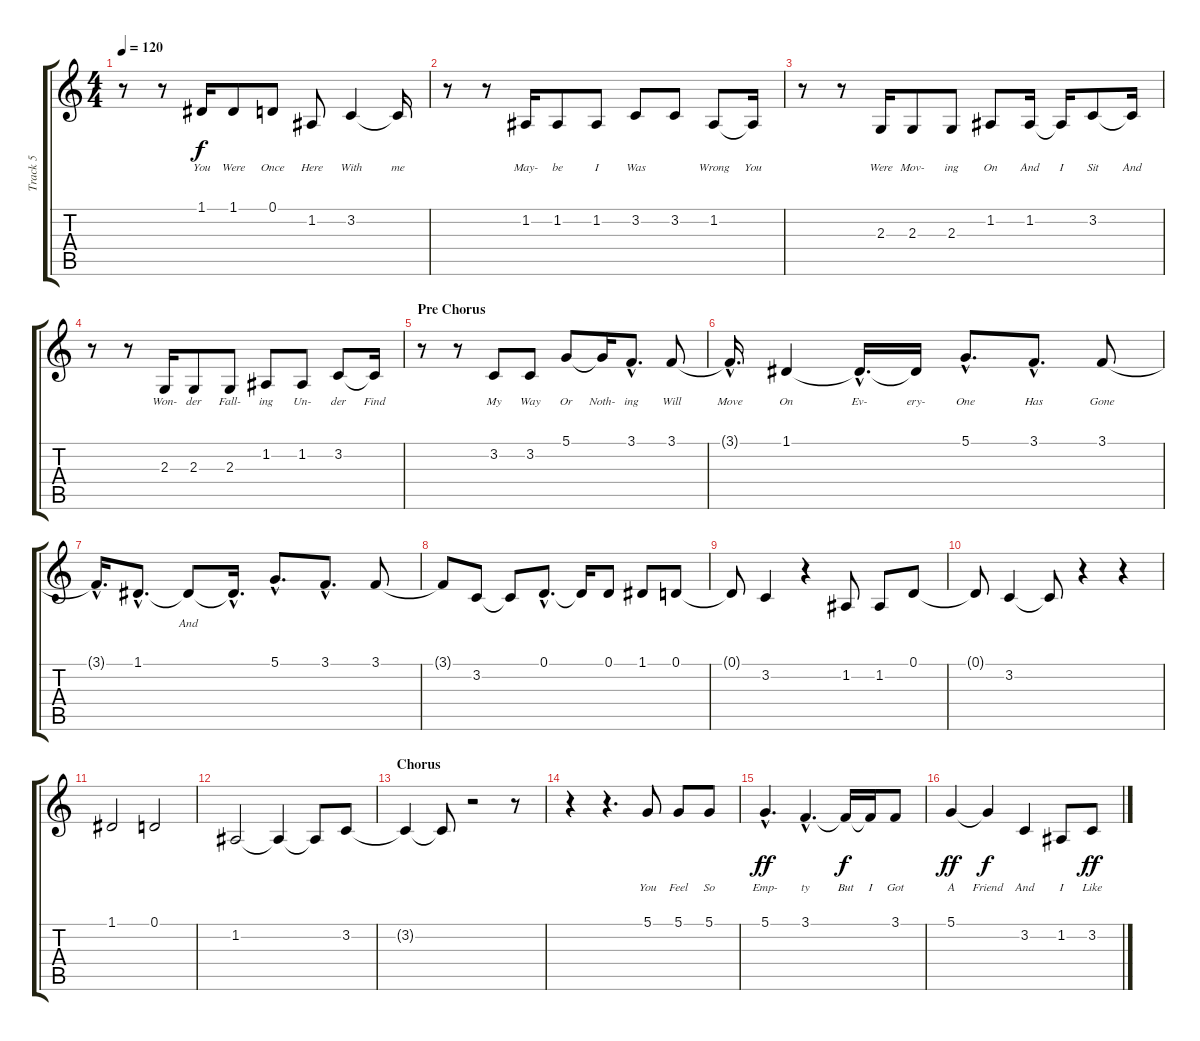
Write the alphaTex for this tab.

\track ("Track 5" "Track 5") {instrument altosax}
\staff {score tabs}
\tuning (D4 A3 F3 C3 G2 C2) {hide}
\ts (4 4)
\tempo 120
\clef g2
\ks c
r.8{dy f} r.8 1.1.16{lyrics (0 "You") lyrics (1 "") lyrics (2 "") lyrics (3 "") lyrics (4 "")} 1.1.8{lyrics (0 "Were") lyrics (1 "") lyrics (2 "") lyrics (3 "") lyrics (4 "")} 0.1.8{lyrics (0 "Once") lyrics (1 "") lyrics (2 "") lyrics (3 "") lyrics (4 "")} 1.2.8{lyrics (0 "Here") lyrics (1 "") lyrics (2 "") lyrics (3 "") lyrics (4 "")} 3.2.4{lyrics (0 "With") lyrics (1 "") lyrics (2 "") lyrics (3 "") lyrics (4 "")} 3.2{t}.16{lyrics (0 "me") lyrics (1 "") lyrics (2 "") lyrics (3 "") lyrics (4 "")} |
r.8 r.8 1.2.16{lyrics (0 "May-") lyrics (1 "") lyrics (2 "") lyrics (3 "") lyrics (4 "")} 1.2.8{lyrics (0 "be") lyrics (1 "") lyrics (2 "") lyrics (3 "") lyrics (4 "")} 1.2.8{lyrics (0 "I") lyrics (1 "") lyrics (2 "") lyrics (3 "") lyrics (4 "")} 3.2.8{lyrics (0 "Was") lyrics (1 "") lyrics (2 "") lyrics (3 "") lyrics (4 "")} 3.2.8{lyrics (0 "") lyrics (1 "") lyrics (2 "") lyrics (3 "") lyrics (4 "")} 1.2.8{lyrics (0 "Wrong") lyrics (1 "") lyrics (2 "") lyrics (3 "") lyrics (4 "")} 1.2{t}.16{lyrics (0 "You") lyrics (1 "") lyrics (2 "") lyrics (3 "") lyrics (4 "")} |
r.8 r.8 2.3.16{lyrics (0 "Were") lyrics (1 "") lyrics (2 "") lyrics (3 "") lyrics (4 "")} 2.3.8{lyrics (0 "Mov-") lyrics (1 "") lyrics (2 "") lyrics (3 "") lyrics (4 "")} 2.3.8{lyrics (0 "ing") lyrics (1 "") lyrics (2 "") lyrics (3 "") lyrics (4 "")} 1.2.8{lyrics (0 "On") lyrics (1 "") lyrics (2 "") lyrics (3 "") lyrics (4 "")} 1.2.16{lyrics (0 "And") lyrics (1 "") lyrics (2 "") lyrics (3 "") lyrics (4 "")} 1.2{t}.16{lyrics (0 "I") lyrics (1 "") lyrics (2 "") lyrics (3 "") lyrics (4 "")} 3.2.8{lyrics (0 "Sit") lyrics (1 "") lyrics (2 "") lyrics (3 "") lyrics (4 "")} 3.2{t}.16{lyrics (0 "And") lyrics (1 "") lyrics (2 "") lyrics (3 "") lyrics (4 "")} |
r.8 r.8 2.3.16{lyrics (0 "Won-") lyrics (1 "") lyrics (2 "") lyrics (3 "") lyrics (4 "")} 2.3.8{lyrics (0 "der") lyrics (1 "") lyrics (2 "") lyrics (3 "") lyrics (4 "")} 2.3.8{lyrics (0 "Fall-") lyrics (1 "") lyrics (2 "") lyrics (3 "") lyrics (4 "")} 1.2.8{lyrics (0 "ing") lyrics (1 "") lyrics (2 "") lyrics (3 "") lyrics (4 "")} 1.2.8{lyrics (0 "Un-") lyrics (1 "") lyrics (2 "") lyrics (3 "") lyrics (4 "")} 3.2.8{lyrics (0 "der") lyrics (1 "") lyrics (2 "") lyrics (3 "") lyrics (4 "")} 3.2{t}.16{lyrics (0 "Find") lyrics (1 "") lyrics (2 "") lyrics (3 "") lyrics (4 "")} |
\section ("" "Pre Chorus")
r.8 r.8 3.2.8{lyrics (0 "My") lyrics (1 "") lyrics (2 "") lyrics (3 "") lyrics (4 "")} 3.2.8{lyrics (0 "Way") lyrics (1 "") lyrics (2 "") lyrics (3 "") lyrics (4 "")} 5.1.8{lyrics (0 "Or") lyrics (1 "") lyrics (2 "") lyrics (3 "") lyrics (4 "")} 5.1{t}.16{lyrics (0 "Noth-") lyrics (1 "") lyrics (2 "") lyrics (3 "") lyrics (4 "")} 3.1{hac}.8{d lyrics (0 "ing") lyrics (1 "") lyrics (2 "") lyrics (3 "") lyrics (4 "")} 3.1.8{lyrics (0 "Will") lyrics (1 "") lyrics (2 "") lyrics (3 "") lyrics (4 "")} |
3.1{hac t}.16{d lyrics (0 "Move") lyrics (1 "") lyrics (2 "") lyrics (3 "") lyrics (4 "")} 1.1.4{lyrics (0 "On") lyrics (1 "") lyrics (2 "") lyrics (3 "") lyrics (4 "")} 1.1{hac t}.16{d lyrics (0 "Ev-") lyrics (1 "") lyrics (2 "") lyrics (3 "") lyrics (4 "")} 1.1{t}.16{lyrics (0 "ery-") lyrics (1 "") lyrics (2 "") lyrics (3 "") lyrics (4 "")} 5.1{hac}.8{d lyrics (0 "One") lyrics (1 "") lyrics (2 "") lyrics (3 "") lyrics (4 "")} 3.1{hac}.8{d lyrics (0 "Has") lyrics (1 "") lyrics (2 "") lyrics (3 "") lyrics (4 "")} 3.1.8{lyrics (0 "Gone") lyrics (1 "") lyrics (2 "") lyrics (3 "") lyrics (4 "")} |
3.1{hac t}.16{d lyrics (0 "") lyrics (1 "") lyrics (2 "") lyrics (3 "") lyrics (4 "")} 1.1{hac}.8{d lyrics (0 "") lyrics (1 "") lyrics (2 "") lyrics (3 "") lyrics (4 "")} 1.1{t}.8{lyrics (0 "And") lyrics (1 "") lyrics (2 "") lyrics (3 "") lyrics (4 "")} 1.1{hac t}.16{d} 5.1{hac}.8{d} 3.1{hac}.8{d} 3.1.8 |
3.1{t}.8 3.2.8 3.2{t}.8 0.1{hac}.8{d} 0.1{t}.16 0.1.8 1.1.8 0.1.8 |
0.1{t}.8 3.2.4 r.4 1.2.8 1.2.8 0.1.8 |
0.1{t}.8 3.2.4 3.2{t}.8 r.4 r.4 |
1.1.2 0.1.2 |
1.2.2 1.2{t}.4 1.2{t}.8 3.2.8 |
\section ("" "Chorus")
3.2{t}.4 3.2{t}.8 r.2 r.8 |
r.4 r.4{d} 5.1.8{lyrics (0 "") lyrics (1 "You") lyrics (2 "") lyrics (3 "") lyrics (4 "")} 5.1.8{lyrics (0 "") lyrics (1 "Feel") lyrics (2 "") lyrics (3 "") lyrics (4 "")} 5.1.8{lyrics (0 "") lyrics (1 "So") lyrics (2 "") lyrics (3 "") lyrics (4 "")} |
5.1{hac}.4{d lyrics (0 "") lyrics (1 "Emp-") lyrics (2 "") lyrics (3 "") lyrics (4 "") dy ff} 3.1{hac}.4{d lyrics (0 "") lyrics (1 "ty") lyrics (2 "") lyrics (3 "") lyrics (4 "")} 3.1{t}.16{lyrics (0 "") lyrics (1 "But") lyrics (2 "") lyrics (3 "") lyrics (4 "") dy f} 3.1{t}.16{lyrics (0 "") lyrics (1 "I") lyrics (2 "") lyrics (3 "") lyrics (4 "")} 3.1.8{lyrics (0 "") lyrics (1 "Got") lyrics (2 "") lyrics (3 "") lyrics (4 "")} |
5.1.4{lyrics (0 "") lyrics (1 "A") lyrics (2 "") lyrics (3 "") lyrics (4 "") dy ff} 5.1{t}.4{lyrics (0 "") lyrics (1 "Friend") lyrics (2 "") lyrics (3 "") lyrics (4 "") dy f} 3.2.4{lyrics (0 "") lyrics (1 "And") lyrics (2 "") lyrics (3 "") lyrics (4 "")} 1.2.8{lyrics (0 "") lyrics (1 "I") lyrics (2 "") lyrics (3 "") lyrics (4 "")} 3.2.8{lyrics (0 "") lyrics (1 "Like") lyrics (2 "") lyrics (3 "") lyrics (4 "") dy ff}
